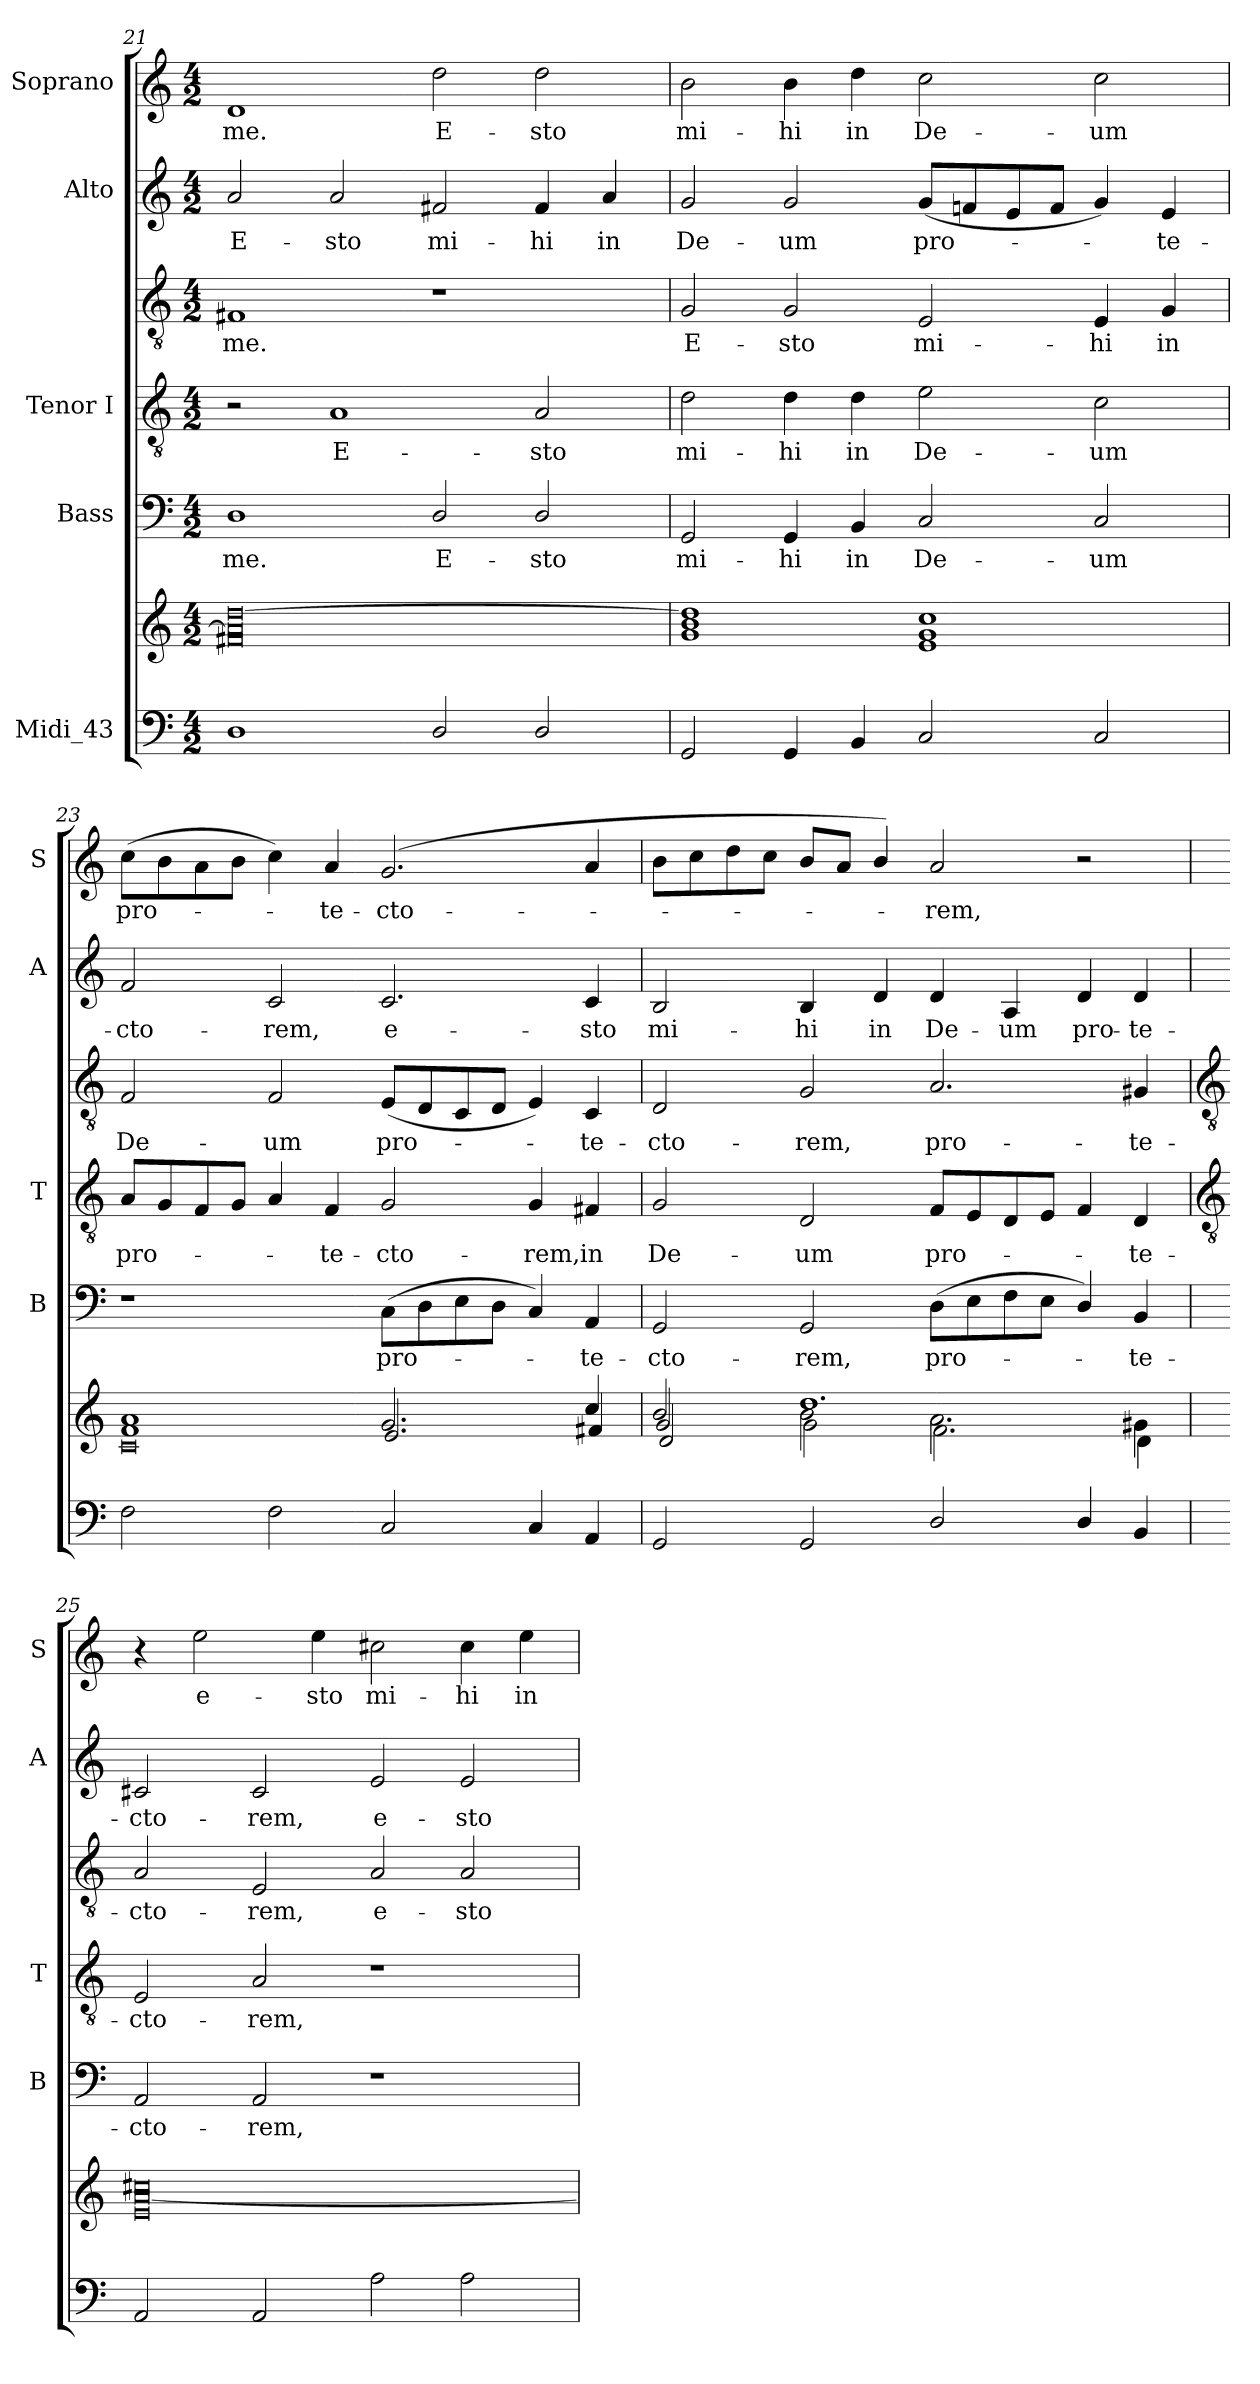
**kern	**kern	**kern	**text	**kern	**text	**kern	**text	**kern	**text	**kern	**text
*part5	*part5	*part4	*part4	*part3	*part3	*part3	*part3	*part2	*part2	*part1	*part1
*staff7	*staff6	*staff5	*staff5	*staff4	*staff4	*staff3	*staff3	*staff2	*staff2	*staff1	*staff1
*I"Midi_43	*	*I"Bass	*	*I"Tenor I	*	*	*	*I"Alto	*	*I"Soprano	*
*	*	*I'B	*	*I'T	*	*	*	*I'A	*	*I'S	*
!!LO:LB:g=z
*clefF4	*clefG2	*clefF4	*	*clefGv2	*	*clefGv2	*	*clefG2	*	*clefG2	*
*k[]	*k[]	*k[]	*	*k[]	*	*k[]	*	*k[]	*	*k[]	*
*C:	*C:	*C:	*	*C:	*	*C:	*	*C:	*	*C:	*
*M4/2	*M4/2	*M4/2	*	*M4/2	*	*M4/2	*	*M4/2	*	*M4/2	*
=21	=21	=21	=21	=21	=21	=21	=21	=21	=21	=21	=21
*	*^	*	*	*	*	*	*	*	*	*	*
*	*	*^	*	*	*	*	*	*	*	*	*	*
!	!	!	!	!	!LO:LY:b	!	!	!	!LO:LY:b	!	!LO:LY:b	!	!LO:LY:b
1D	[0dd/	0a\]	0f#X\	1D	me.	2r	.	1F#X	me.	2a	E-	1d	me.
!	!	!	!	!	!	!	!LO:LY:b	!	!	!	!LO:LY:b	!	!
.	.	.	.	.	.	1A	E-	.	.	2a	-sto	.	.
!	!	!	!	!	!LO:LY:b	!	!	!	!	!	!LO:LY:b	!	!LO:LY:b
2D/	.	.	.	2D/	E-	.	.	1r	.	2f#X	mi-	2dd	E-
!	!	!	!	!	!LO:LY:b	!	!LO:LY:b	!	!	!	!LO:LY:b	!	!LO:LY:b
2D/	.	.	.	2D/	-sto	2A	-sto	.	.	4f#	-hi	2dd	-sto
!	!	!	!	!	!	!	!	!	!	!	!LO:LY:b	!	!
.	.	.	.	.	.	.	.	.	.	4a	in	.	.
=22	=22	=22	=22	=22	=22	=22	=22	=22	=22	=22	=22	=22	=22
!	!	!	!	!	!LO:LY:b	!	!LO:LY:b	!	!LO:LY:b	!	!LO:LY:b	!	!LO:LY:b
2GG	1dd/]	1b/	1g/	2GG	mi-	2d	mi-	2G	E-	2g	De-	2b	mi-
!	!	!	!	!	!LO:LY:b	!	!LO:LY:b	!	!LO:LY:b	!	!LO:LY:b	!	!LO:LY:b
4GG	.	.	.	4GG	-hi	4d	-hi	2G	-sto	2g	-um	4b	-hi
!	!	!	!	!	!LO:LY:b	!	!LO:LY:b	!	!	!	!	!	!LO:LY:b
4BB	.	.	.	4BB	in	4d	in	.	.	.	.	4dd	in
!	!	!	!	!	!LO:LY:b	!	!LO:LY:b	!	!LO:LY:b	!	!LO:LY:b	!	!LO:LY:b
2C	1cc/	1g/	1e/	2C	De-	2e	De-	2E	mi-	(<8gL	pro-	2cc	De-
.	.	.	.	.	.	.	.	.	.	8fn	.	.	.
.	.	.	.	.	.	.	.	.	.	8e	.	.	.
.	.	.	.	.	.	.	.	.	.	8fJ	.	.	.
!	!	!	!	!	!LO:LY:b	!	!LO:LY:b	!	!LO:LY:b	!	!	!	!LO:LY:b
2C	.	.	.	2C	-um	2c	-um	4E	-hi	4g)	.	2cc	-um
!	!	!	!	!	!	!	!	!	!LO:LY:b	!	!LO:LY:b	!	!
.	.	.	.	.	.	.	.	4G	in	4e	te-	.	.
=23	=23	=23	=23	=23	=23	=23	=23	=23	=23	=23	=23	=23	=23
!	!	!	!	!	!	!	!LO:LY:b	!	!LO:LY:b	!	!LO:LY:b	!	!LO:LY:b
2F	1a/	1f/	0c\	1r	.	8AL	-pro-	2F	De-	2f	-cto-	(>8ccL	pro-
.	.	.	.	.	.	8G	.	.	.	.	.	8b	.
.	.	.	.	.	.	8F	.	.	.	.	.	8a	.
.	.	.	.	.	.	8GJ	.	.	.	.	.	8bJ	.
!	!	!	!	!	!	!	!	!	!LO:LY:b	!	!LO:LY:b	!	!
2F	.	.	.	.	.	4A	.	2F	-um	2c	-rem,	4cc)	.
!	!	!	!	!	!	!	!LO:LY:b	!	!	!	!	!	!LO:LY:b
.	.	.	.	.	.	4F	te-	.	.	.	.	4a	te-
!	!	!	!	!	!LO:LY:b	!	!LO:LY:b	!	!LO:LY:b	!	!LO:LY:b	!	!LO:LY:b
2C	2.g/	2.e/	.	(>8CL	pro-	2G	-cto-	(<8EL	pro-	2.c	e-	(<2.g	-cto-
.	.	.	.	8D	.	.	.	8D	.	.	.	.	.
.	.	.	.	8E	.	.	.	8C	.	.	.	.	.
.	.	.	.	8DJ	.	.	.	8DJ	.	.	.	.	.
!	!	!	!	!	!	!	!LO:LY:b	!	!	!	!	!	!
4C	.	.	.	4C)	.	4G	-rem,	4E)	.	.	.	.	.
!	!	!	!	!	!LO:LY:b	!	!LO:LY:b	!	!LO:LY:b	!	!LO:LY:b	!	!
4AA	4cc/	4f#X/	.	4AA	te-	4F#X	in	4C	te-	4c	-sto	4a	.
=24	=24	=24	=24	=24	=24	=24	=24	=24	=24	=24	=24	=24	=24
!	!	!	!	!	!LO:LY:b	!	!LO:LY:b	!	!LO:LY:b	!	!LO:LY:b	!	!
2GG	2b/	2g/	2d/	2GG	-cto-	2G	-De-	2D	cto-	2B	mi-	8bL	.
.	.	.	.	.	.	.	.	.	.	.	.	8cc	.
.	.	.	.	.	.	.	.	.	.	.	.	8dd	.
.	.	.	.	.	.	.	.	.	.	.	.	8ccJ	.
!	!	!	!	!	!LO:LY:b	!	!LO:LY:b	!	!LO:LY:b	!	!LO:LY:b	!	!
2GG	1.dd/	2b\	2g\	2GG	-rem,	2D	-um	2G	-rem,	4B	-hi	8bL	.
.	.	.	.	.	.	.	.	.	.	.	.	8aJ	.
!	!	!	!	!	!	!	!	!	!	!	!LO:LY:b	!	!
.	.	.	.	.	.	.	.	.	.	4d	in	4b/)	.
!	!	!	!	!	!LO:LY:b	!	!LO:LY:b	!	!LO:LY:b	!	!LO:LY:b	!	!LO:LY:b
2D/	.	2.a\	2.f\	(>8DL	pro-	8FL	pro-	2.A	pro-	4d	De-	2a	rem,
.	.	.	.	8E	.	8E	.	.	.	.	.	.	.
!	!	!	!	!	!	!	!	!	!	!	!LO:LY:b	!	!
.	.	.	.	8F	.	8D	.	.	.	4A	-um	.	.
.	.	.	.	8EJ	.	8EJ	.	.	.	.	.	.	.
!	!	!	!	!	!	!	!	!	!	!	!LO:LY:b	!	!
4D/	.	.	.	4D/)	.	4F	.	.	.	4d	pro-	2r	.
!	!	!	!	!	!LO:LY:b	!	!LO:LY:b	!	!LO:LY:b	!	!LO:LY:b	!	!
4BB	.	4g#X	4d\	4BB	te-	4D	te-	4G#X	-te-	4d	-te-	.	.
!!LO:LB:g=z
=25	=25	=25	=25	=25	=25	=25	=25	=25	=25	=25	=25	=25	=25
*	*	*	*	*	*	*clefGv2	*	*clefGv2	*	*	*	*	*
!	!	!	!	!	!LO:LY:b	!	!LO:LY:b	!	!LO:LY:b	!	!LO:LY:b	!	!
2AA	0cc#X/	[0a\	0e\	2AA	-cto-	2E	cto-	2A	-cto-	2c#X	-cto-	4r	.
!	!	!	!	!	!	!	!	!	!	!	!	!	!LO:LY:b
.	.	.	.	.	.	.	.	.	.	.	.	2ee	e-
!	!	!	!	!	!LO:LY:b	!	!LO:LY:b	!	!LO:LY:b	!	!LO:LY:b	!	!
2AA	.	.	.	2AA	-rem,	2A	-rem,	2E	-rem,	2c#	-rem,	.	.
!	!	!	!	!	!	!	!	!	!	!	!	!	!LO:LY:b
.	.	.	.	.	.	.	.	.	.	.	.	4ee	-sto
!	!	!	!	!	!	!	!	!	!LO:LY:b	!	!LO:LY:b	!	!LO:LY:b
2A	.	.	.	1r	.	1r	.	2A	e-	2e	e-	2cc#X	mi-
!	!	!	!	!	!	!	!	!	!LO:LY:b	!	!LO:LY:b	!	!LO:LY:b
2A	.	.	.	.	.	.	.	2A	-sto	2e	-sto	4cc#	-hi
!	!	!	!	!	!	!	!	!	!	!	!	!	!LO:LY:b
.	.	.	.	.	.	.	.	.	.	.	.	4ee	in
*	*v	*v	*v	*	*	*	*	*	*	*	*	*	*
=	=	=	=	=	=	=	=	=	=	=	=
*-	*-	*-	*-	*-	*-	*-	*-	*-	*-	*-	*-
